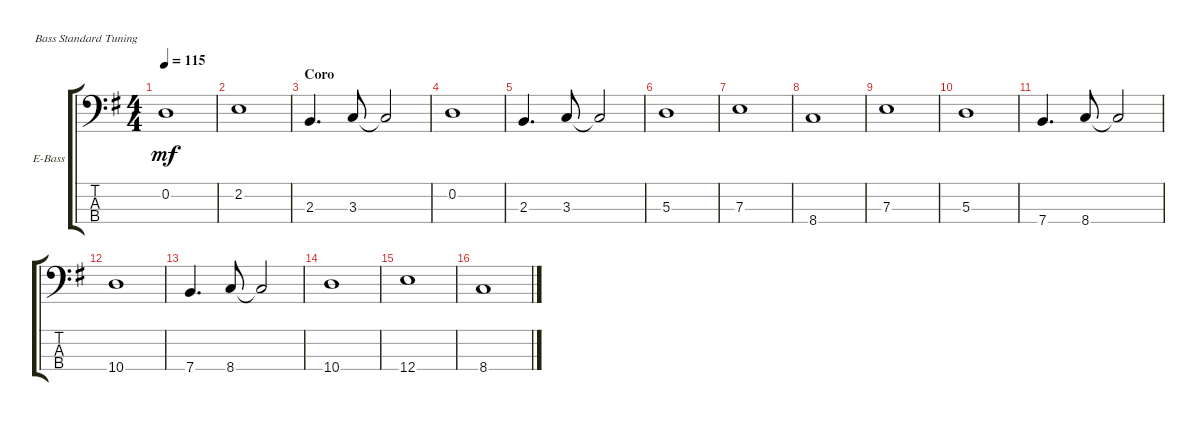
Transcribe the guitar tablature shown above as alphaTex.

\defaultSystemsLayout 4
\bracketExtendMode groupsimilarinstruments
\firstSystemTrackNameOrientation horizontal
\otherSystemsTrackNameOrientation horizontal
\track ("Electric Bass" "E-Bass") {multiBarRest instrument electricbassfinger}
\staff {score tabs}
\tuning (G2 D2 A1 E1)
\ts (4 4)
\tempo 115
\clef f4
\scale
0.333333
\ks g
0.2.1{dy mf} |
\scale
0.333333 2.2.1 |
\section ("" "Coro")
\scale
0.333333 2.3.4{d} 3.3.8 3.3{t}.2 |
\scale
0.333333 0.2.1 |
\scale
0.333333 2.3.4{d} 3.3.8 3.3{t}.2 |
\scale
0.333333 5.3.1 |
\scale
0.333333 7.3.1 |
\scale
0.333333 8.4.1 |
\scale
0.333333 7.3.1 |
\scale
0.333333 5.3.1 |
\scale
0.333333 7.4.4{d} 8.4.8 8.4{t}.2 |
\scale
0.333333 10.4.1 |
\scale
0.333333 7.4.4{d} 8.4.8 8.4{t}.2 |
\scale
0.333333 10.4.1 |
\scale
0.333333 12.4.1 |
\scale
0.333333 8.4.1
